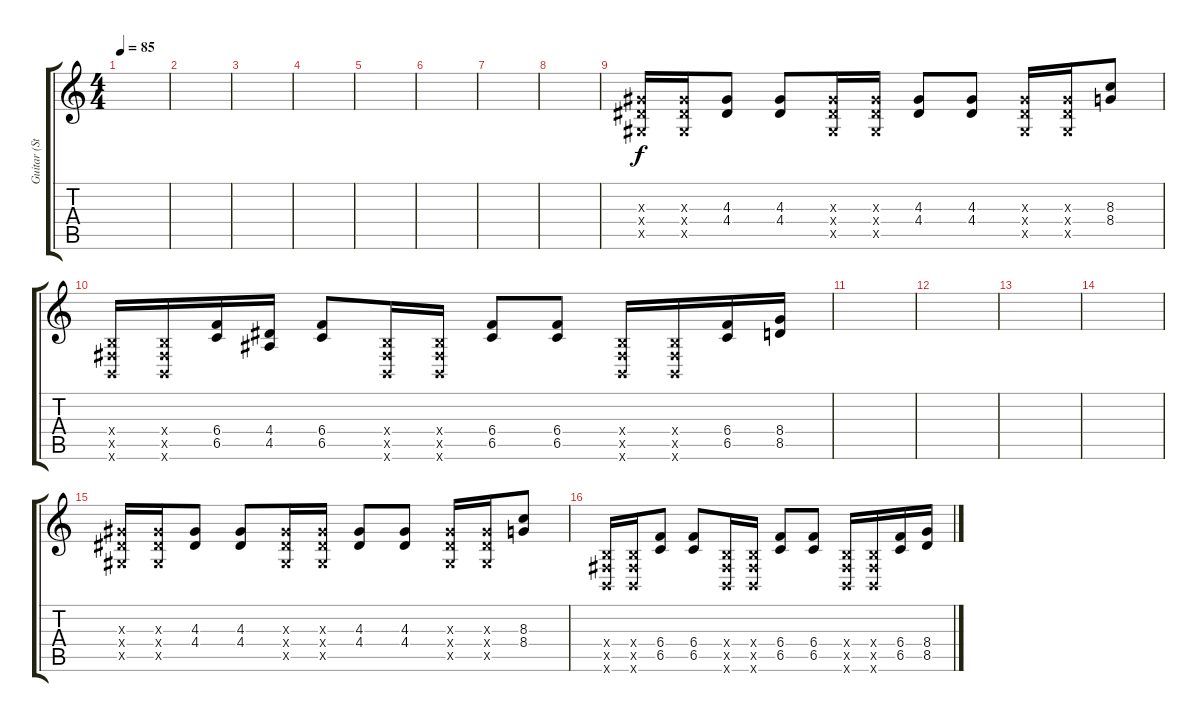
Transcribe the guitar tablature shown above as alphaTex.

\track ("Guitar (Studio)" "Guitar (St") {instrument overdrivenguitar}
\staff {score tabs}
\tuning (Db4 Ab3 E3 B2 Gb2 B1) {hide}
\ts (4 4)
\tempo 85
\clef g2
\ks c
|
|
|
|
|
|
|
|
(4.3{x} 4.4{x} 2.5{x}).16{instrument overdrivenguitar} (4.3{x} 4.4{x} 2.5{x}).16 (4.3 4.4).8 (4.3 4.4).8 (4.3{x} 4.4{x} 2.5{x}).16 (4.3{x} 4.4{x} 2.5{x}).16 (4.3 4.4).8 (4.3 4.4).8 (4.3{x} 4.4{x} 2.5{x}).16 (4.3{x} 4.4{x} 2.5{x}).16 (8.3 8.4).8 |
(0.4{x} 0.5{x} 0.6{x}).16 (0.4{x} 0.5{x} 0.6{x}).16 (6.4 6.5).16 (4.4 4.5).16 (6.4 6.5).8 (0.4{x} 0.5{x} 0.6{x}).16 (0.4{x} 0.5{x} 0.6{x}).16 (6.4 6.5).8 (6.4 6.5).8 (0.4{x} 0.5{x} 0.6{x}).16 (0.4{x} 0.5{x} 0.6{x}).16 (6.4 6.5).16 (8.4 8.5).16 |
|
|
|
|
(4.3{x} 4.4{x} 2.5{x}).16{instrument overdrivenguitar} (4.3{x} 4.4{x} 2.5{x}).16 (4.3 4.4).8 (4.3 4.4).8 (4.3{x} 4.4{x} 2.5{x}).16 (4.3{x} 4.4{x} 2.5{x}).16 (4.3 4.4).8 (4.3 4.4).8 (4.3{x} 4.4{x} 2.5{x}).16 (4.3{x} 4.4{x} 2.5{x}).16 (8.3 8.4).8 |
(0.4{x} 0.5{x} 0.6{x}).16 (0.4{x} 0.5{x} 0.6{x}).16 (6.4 6.5).8 (6.4 6.5).8 (0.4{x} 0.5{x} 0.6{x}).16 (0.4{x} 0.5{x} 0.6{x}).16 (6.4 6.5).8 (6.4 6.5).8 (0.4{x} 0.5{x} 0.6{x}).16 (0.4{x} 0.5{x} 0.6{x}).16 (6.4 6.5).16 (8.4 8.5).16
